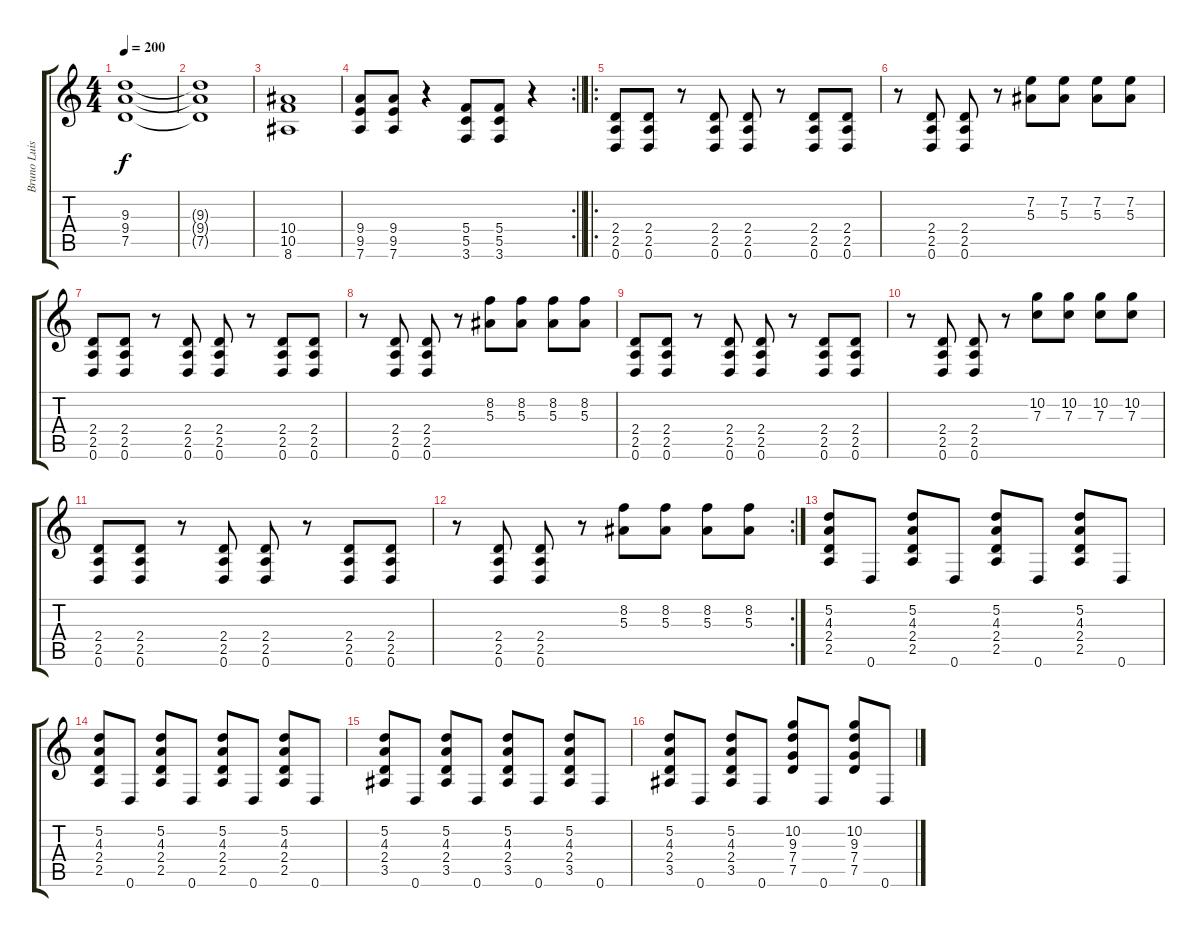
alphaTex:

\track ("Bruno Luis" "Bruno Luis") {instrument distortionguitar}
\staff {score tabs}
\tuning (D4 A3 F3 C3 G2 D2) {hide}
\ts (4 4)
\tempo 200
\clef g2
\ks c
(9.3 9.4 7.5).1{dy f} |
(9.3{t} 9.4{t} 7.5{t}).1 |
(10.4 10.5 8.6).1 |
\rc 2
\barLineRight lightlight
(9.4 9.5 7.6).8 (9.4 9.5 7.6).8 r.4 (5.4 5.5 3.6).8 (5.4 5.5 3.6).8 r.4 |
\ro
(2.4 2.5 0.6).8 (2.4 2.5 0.6).8 r.8 (2.4 2.5 0.6).8 (2.4 2.5 0.6).8 r.8 (2.4 2.5 0.6).8 (2.4 2.5 0.6).8 |
r.8 (2.4 2.5 0.6).8 (2.4 2.5 0.6).8 r.8 (7.2 5.3).8 (7.2 5.3).8 (7.2 5.3).8 (7.2 5.3).8 |
(2.4 2.5 0.6).8 (2.4 2.5 0.6).8 r.8 (2.4 2.5 0.6).8 (2.4 2.5 0.6).8 r.8 (2.4 2.5 0.6).8 (2.4 2.5 0.6).8 |
r.8 (2.4 2.5 0.6).8 (2.4 2.5 0.6).8 r.8 (8.2 5.3).8 (8.2 5.3).8 (8.2 5.3).8 (8.2 5.3).8 |
(2.4 2.5 0.6).8 (2.4 2.5 0.6).8 r.8 (2.4 2.5 0.6).8 (2.4 2.5 0.6).8 r.8 (2.4 2.5 0.6).8 (2.4 2.5 0.6).8 |
r.8 (2.4 2.5 0.6).8 (2.4 2.5 0.6).8 r.8 (10.2 7.3).8 (10.2 7.3).8 (10.2 7.3).8 (10.2 7.3).8 |
(2.4 2.5 0.6).8 (2.4 2.5 0.6).8 r.8 (2.4 2.5 0.6).8 (2.4 2.5 0.6).8 r.8 (2.4 2.5 0.6).8 (2.4 2.5 0.6).8 |
\rc 2
r.8 (2.4 2.5 0.6).8 (2.4 2.5 0.6).8 r.8 (8.2 5.3).8 (8.2 5.3).8 (8.2 5.3).8 (8.2 5.3).8 |
(5.2 4.3 2.4 2.5).8 0.6.8 (5.2 4.3 2.4 2.5).8 0.6.8 (5.2 4.3 2.4 2.5).8 0.6.8 (5.2 4.3 2.4 2.5).8 0.6.8 |
(5.2 4.3 2.4 2.5).8 0.6.8 (5.2 4.3 2.4 2.5).8 0.6.8 (5.2 4.3 2.4 2.5).8 0.6.8 (5.2 4.3 2.4 2.5).8 0.6.8 |
(5.2 4.3 2.4 3.5).8 0.6.8 (5.2 4.3 2.4 3.5).8 0.6.8 (5.2 4.3 2.4 3.5).8 0.6.8 (5.2 4.3 2.4 3.5).8 0.6.8 |
(5.2 4.3 2.4 3.5).8 0.6.8 (5.2 4.3 2.4 3.5).8 0.6.8 (10.2 9.3 7.4 7.5).8 0.6.8 (10.2 9.3 7.4 7.5).8 0.6.8
